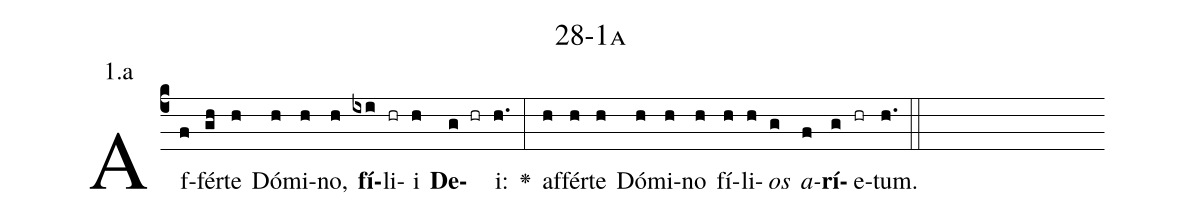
name: 28-1a;
annotation: 1.a;
%%
(c4)Af(f)fér(gh)te(h) Dó(h)mi(h)no,(h) <b>fí</b>(ixi)li(hr)i(h) <b>De</b>(g hr)i:(h.) <v>\greheightstar</v>(:) af(h)fér(h)te(h) Dó(h)mi(h)no(h) fí(h)li(h)<i>os</i>(g) <i>a</i>(f)<b>rí</b>(g)e(hr)tum.(h.) (::)


%E(h) u(h) o(g) u(f) a(g) e.(h.) (::)
